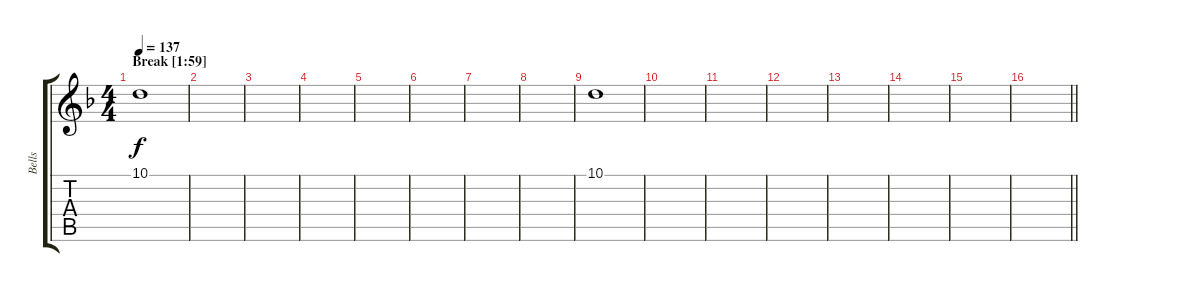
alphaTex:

\track ("Bells" "Bells") {instrument tubularbells}
\staff {score tabs}
\tuning (E4 B3 G3 D3 A2 E2) {hide}
\ts (4 4)
\section ("" "Break [1:59]")
\tempo 137
\clef g2
\ks dminor
10.1.1{dy f} |
|
|
|
|
|
|
|
10.1.1 |
|
|
|
|
|
|
\barLineRight lightlight
